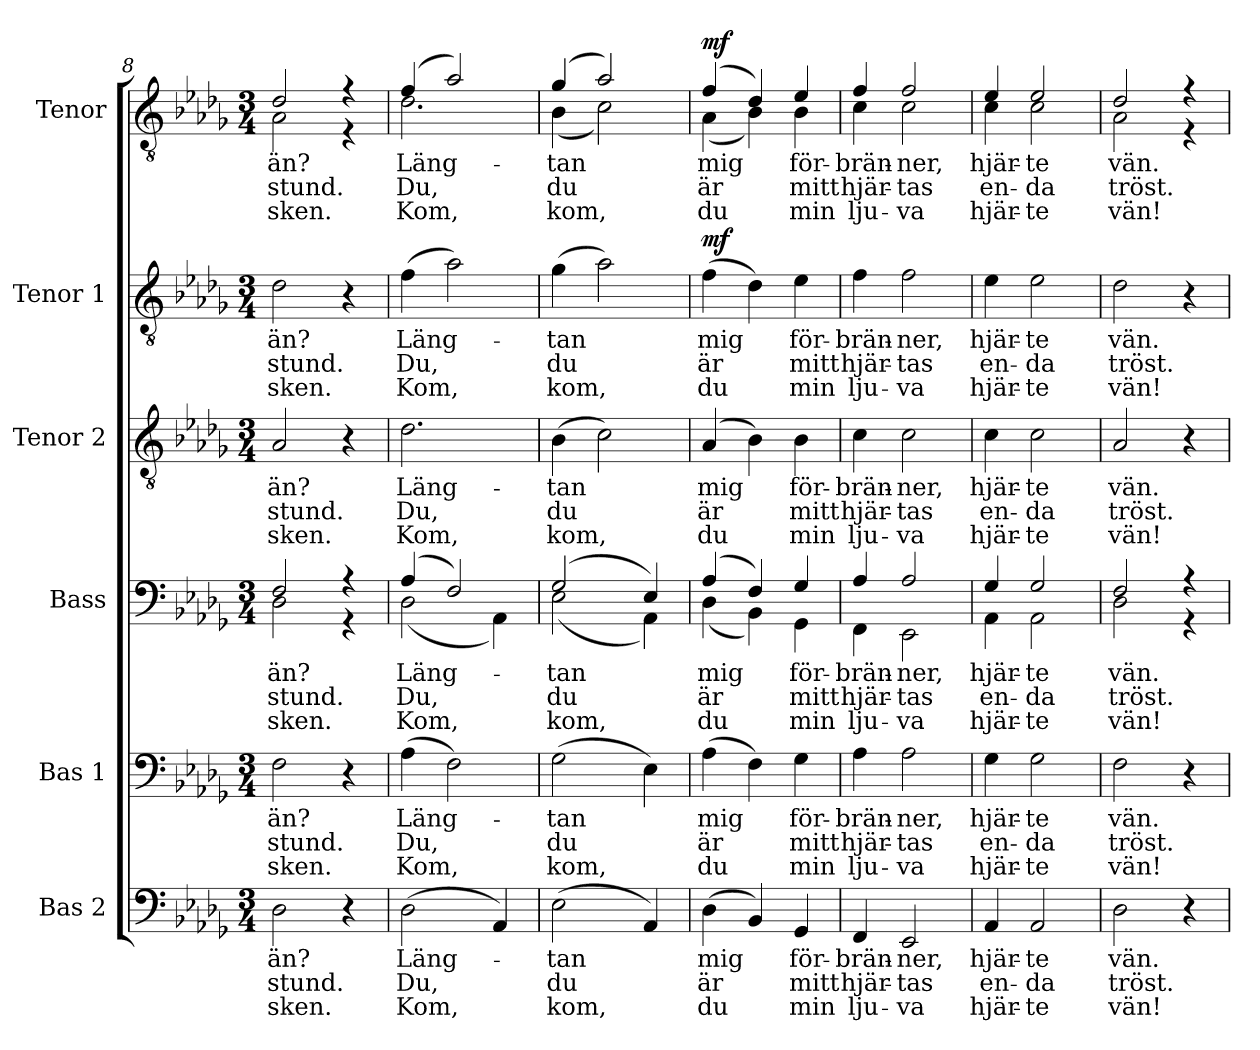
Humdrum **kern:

**kern	**text	**text	**text	**kern	**text	**text	**text	**kern	**text	**text	**text	**kern	**text	**text	**text	**kern	**text	**text	**text	**dynam	**kern	**text	**text	**text	**dynam
*part6	*part6	*part6	*part6	*part5	*part5	*part5	*part5	*part4	*part4	*part4	*part4	*part3	*part3	*part3	*part3	*part2	*part2	*part2	*part2	*part2	*part1	*part1	*part1	*part1	*part1
*staff6	*staff6	*staff6	*staff6	*staff5	*staff5	*staff5	*staff5	*staff4	*staff4	*staff4	*staff4	*staff3	*staff3	*staff3	*staff3	*staff2	*staff2	*staff2	*staff2	*staff2	*staff1	*staff1	*staff1	*staff1	*staff1
*I"Bas 2	*	*	*	*I"Bas 1	*	*	*	*I"Bass	*	*	*	*I"Tenor 2	*	*	*	*I"Tenor 1	*	*	*	*	*I"Tenor	*	*	*	*
*I'B2.	*	*	*	*I'B1.	*	*	*	*I'B.	*	*	*	*I'T2.	*	*	*	*I'T1.	*	*	*	*	*I'T.	*	*	*	*
!!LO:LB:g=z
*clefF4	*	*	*	*clefF4	*	*	*	*clefF4	*	*	*	*clefGv2	*	*	*	*clefGv2	*	*	*	*	*clefGv2	*	*	*	*
*k[b-e-a-d-g-]	*	*	*	*k[b-e-a-d-g-]	*	*	*	*k[b-e-a-d-g-]	*	*	*	*k[b-e-a-d-g-]	*	*	*	*k[b-e-a-d-g-]	*	*	*	*	*k[b-e-a-d-g-]	*	*	*	*
*M3/4	*	*	*	*M3/4	*	*	*	*M3/4	*	*	*	*M3/4	*	*	*	*M3/4	*	*	*	*	*M3/4	*	*	*	*
=8	=8	=8	=8	=8	=8	=8	=8	=8	=8	=8	=8	=8	=8	=8	=8	=8	=8	=8	=8	=8	=8	=8	=8	=8	=8
!	!LO:LY:b	!LO:LY:b	!LO:LY:b	!	!LO:LY:b	!LO:LY:b	!LO:LY:b	!	!LO:LY:b	!LO:LY:b	!LO:LY:b	!	!LO:LY:b	!LO:LY:b	!LO:LY:b	!	!LO:LY:b	!LO:LY:b	!LO:LY:b	!	!	!LO:LY:b	!LO:LY:b	!LO:LY:b	!
*	*	*	*	*	*	*	*	*^	*	*	*	*	*	*	*	*	*	*	*	*	*^	*	*	*	*
2D-\	än?	stund.	sken.	2F\	än?	stund.	sken.	2F/	2D-\	än?	stund.	sken.	2A-/	än?	stund.	sken.	2d-\	än?	stund.	sken.	.	2d-/	2A-\	än?	stund.	sken.	.
4r	.	.	.	4r	.	.	.	4r	4r	.	.	.	4r	.	.	.	4r	.	.	.	.	4r	4r	.	.	.	.
=9	=9	=9	=9	=9	=9	=9	=9	=9	=9	=9	=9	=9	=9	=9	=9	=9	=9	=9	=9	=9	=9	=9	=9	=9	=9	=9	=9
!	!LO:LY:b	!LO:LY:b	!LO:LY:b	!	!LO:LY:b	!LO:LY:b	!LO:LY:b	!	!	!LO:LY:b	!LO:LY:b	!LO:LY:b	!	!LO:LY:b	!LO:LY:b	!LO:LY:b	!	!LO:LY:b	!LO:LY:b	!LO:LY:b	!	!	!	!LO:LY:b	!LO:LY:b	!LO:LY:b	!
(2D-\	Läng-	Du,	Kom,	(4A-\	Läng-	Du,	Kom,	(4A-/	(2D-\	Läng-	Du,	Kom,	2.d-\	Läng-	Du,	Kom,	(4f\	Läng-	Du,	Kom,	.	(4f/	2.d-\	Läng-	Du,	Kom,	.
.	.	.	.	2F\)	.	.	.	2F/)	.	.	.	.	.	.	.	.	2a-\)	.	.	.	.	2a-/)	.	.	.	.	.
4AA-/)	.	.	.	.	.	.	.	.	4AA-\)	.	.	.	.	.	.	.	.	.	.	.	.	.	.	.	.	.	.
=10	=10	=10	=10	=10	=10	=10	=10	=10	=10	=10	=10	=10	=10	=10	=10	=10	=10	=10	=10	=10	=10	=10	=10	=10	=10	=10	=10
!	!LO:LY:b	!LO:LY:b	!LO:LY:b	!	!LO:LY:b	!LO:LY:b	!LO:LY:b	!	!	!LO:LY:b	!LO:LY:b	!LO:LY:b	!	!LO:LY:b	!LO:LY:b	!LO:LY:b	!	!LO:LY:b	!LO:LY:b	!LO:LY:b	!	!	!	!LO:LY:b	!LO:LY:b	!LO:LY:b	!
(2E-\	-tan	du	kom,	(2G-\	-tan	du	kom,	(2G-/	(2E-\	-tan	du	kom,	(4B-\	-tan	du	kom,	(4g-\	-tan	du	kom,	.	(4g-/	(4B-\	-tan	du	kom,	.
.	.	.	.	.	.	.	.	.	.	.	.	.	2c\)	.	.	.	2a-\)	.	.	.	.	2a-/)	2c\)	.	.	.	.
4AA-/)	.	.	.	4E-\)	.	.	.	4E-/)	4AA-\)	.	.	.	.	.	.	.	.	.	.	.	.	.	.	.	.	.	.
=11	=11	=11	=11	=11	=11	=11	=11	=11	=11	=11	=11	=11	=11	=11	=11	=11	=11	=11	=11	=11	=11	=11	=11	=11	=11	=11	=11
!	!LO:LY:b	!LO:LY:b	!LO:LY:b	!	!LO:LY:b	!LO:LY:b	!LO:LY:b	!	!	!LO:LY:b	!LO:LY:b	!LO:LY:b	!	!LO:LY:b	!LO:LY:b	!LO:LY:b	!	!LO:LY:b	!LO:LY:b	!LO:LY:b	!LO:DY:a	!	!	!LO:LY:b	!LO:LY:b	!LO:LY:b	!LO:DY:a
(4D-\	mig	är	du	(4A-\	mig	är	du	(4A-/	(4D-\	mig	är	du	(4A-/	mig	är	du	(4f\	mig	är	du	mf	(4f/	(4A-\	mig	är	du	mf
4BB-/)	.	.	.	4F\)	.	.	.	4F/)	4BB-\)	.	.	.	4B-\)	.	.	.	4d-\)	.	.	.	.	4d-/)	4B-\)	.	.	.	.
!	!LO:LY:b	!LO:LY:b	!LO:LY:b	!	!LO:LY:b	!LO:LY:b	!LO:LY:b	!	!	!LO:LY:b	!LO:LY:b	!LO:LY:b	!	!LO:LY:b	!LO:LY:b	!LO:LY:b	!	!LO:LY:b	!LO:LY:b	!LO:LY:b	!	!	!	!LO:LY:b	!LO:LY:b	!LO:LY:b	!
4GG-/	för-	mitt	min	4G-\	för-	mitt	min	4G-/	4GG-\	för-	mitt	min	4B-\	för-	mitt	min	4e-\	för-	mitt	min	.	4e-/	4B-\	för-	mitt	min	.
=12	=12	=12	=12	=12	=12	=12	=12	=12	=12	=12	=12	=12	=12	=12	=12	=12	=12	=12	=12	=12	=12	=12	=12	=12	=12	=12	=12
!	!LO:LY:b	!LO:LY:b	!LO:LY:b	!	!LO:LY:b	!LO:LY:b	!LO:LY:b	!	!	!LO:LY:b	!LO:LY:b	!LO:LY:b	!	!LO:LY:b	!LO:LY:b	!LO:LY:b	!	!LO:LY:b	!LO:LY:b	!LO:LY:b	!	!	!	!LO:LY:b	!LO:LY:b	!LO:LY:b	!
4FF/	-brän-	hjär-	lju-	4A-\	-brän-	hjär-	lju-	4A-/	4FF\	-brän-	hjär-	lju-	4c\	-brän-	hjär-	lju-	4f\	-brän-	hjär-	lju-	.	4f/	4c\	-brän-	hjär-	lju-	.
!	!LO:LY:b	!LO:LY:b	!LO:LY:b	!	!LO:LY:b	!LO:LY:b	!LO:LY:b	!	!	!LO:LY:b	!LO:LY:b	!LO:LY:b	!	!LO:LY:b	!LO:LY:b	!LO:LY:b	!	!LO:LY:b	!LO:LY:b	!LO:LY:b	!	!	!	!LO:LY:b	!LO:LY:b	!LO:LY:b	!
2EE-/	-ner,	-tas	-va	2A-\	-ner,	-tas	-va	2A-/	2EE-\	-ner,	-tas	-va	2c\	-ner,	-tas	-va	2f\	-ner,	-tas	-va	.	2f/	2c\	-ner,	-tas	-va	.
=13	=13	=13	=13	=13	=13	=13	=13	=13	=13	=13	=13	=13	=13	=13	=13	=13	=13	=13	=13	=13	=13	=13	=13	=13	=13	=13	=13
!	!LO:LY:b	!LO:LY:b	!LO:LY:b	!	!LO:LY:b	!LO:LY:b	!LO:LY:b	!	!	!LO:LY:b	!LO:LY:b	!LO:LY:b	!	!LO:LY:b	!LO:LY:b	!LO:LY:b	!	!LO:LY:b	!LO:LY:b	!LO:LY:b	!	!	!	!LO:LY:b	!LO:LY:b	!LO:LY:b	!
4AA-/	hjär-	en-	hjär-	4G-\	hjär-	en-	hjär-	4G-/	4AA-\	hjär-	en-	hjär-	4c\	hjär-	en-	hjär-	4e-\	hjär-	en-	hjär-	.	4e-/	4c\	hjär-	en-	hjär-	.
!	!LO:LY:b	!LO:LY:b	!LO:LY:b	!	!LO:LY:b	!LO:LY:b	!LO:LY:b	!	!	!LO:LY:b	!LO:LY:b	!LO:LY:b	!	!LO:LY:b	!LO:LY:b	!LO:LY:b	!	!LO:LY:b	!LO:LY:b	!LO:LY:b	!	!	!	!LO:LY:b	!LO:LY:b	!LO:LY:b	!
2AA-/	-te	-da	-te	2G-\	-te	-da	-te	2G-/	2AA-\	-te	-da	-te	2c\	-te	-da	-te	2e-\	-te	-da	-te	.	2e-/	2c\	-te	-da	-te	.
=14	=14	=14	=14	=14	=14	=14	=14	=14	=14	=14	=14	=14	=14	=14	=14	=14	=14	=14	=14	=14	=14	=14	=14	=14	=14	=14	=14
!	!LO:LY:b	!LO:LY:b	!LO:LY:b	!	!LO:LY:b	!LO:LY:b	!LO:LY:b	!	!	!LO:LY:b	!LO:LY:b	!LO:LY:b	!	!LO:LY:b	!LO:LY:b	!LO:LY:b	!	!LO:LY:b	!LO:LY:b	!LO:LY:b	!	!	!	!LO:LY:b	!LO:LY:b	!LO:LY:b	!
2D-\	vän.	tröst.	vän!	2F\	vän.	tröst.	vän!	2F/	2D-\	vän.	tröst.	vän!	2A-/	vän.	tröst.	vän!	2d-\	vän.	tröst.	vän!	.	2d-/	2A-\	vän.	tröst.	vän!	.
4r	.	.	.	4r	.	.	.	4r	4r	.	.	.	4r	.	.	.	4r	.	.	.	.	4r	4r	.	.	.	.
*	*	*	*	*	*	*	*	*v	*v	*	*	*	*	*	*	*	*	*	*	*	*	*v	*v	*	*	*	*
=	=	=	=	=	=	=	=	=	=	=	=	=	=	=	=	=	=	=	=	=	=	=	=	=	=
*-	*-	*-	*-	*-	*-	*-	*-	*-	*-	*-	*-	*-	*-	*-	*-	*-	*-	*-	*-	*-	*-	*-	*-	*-	*-
